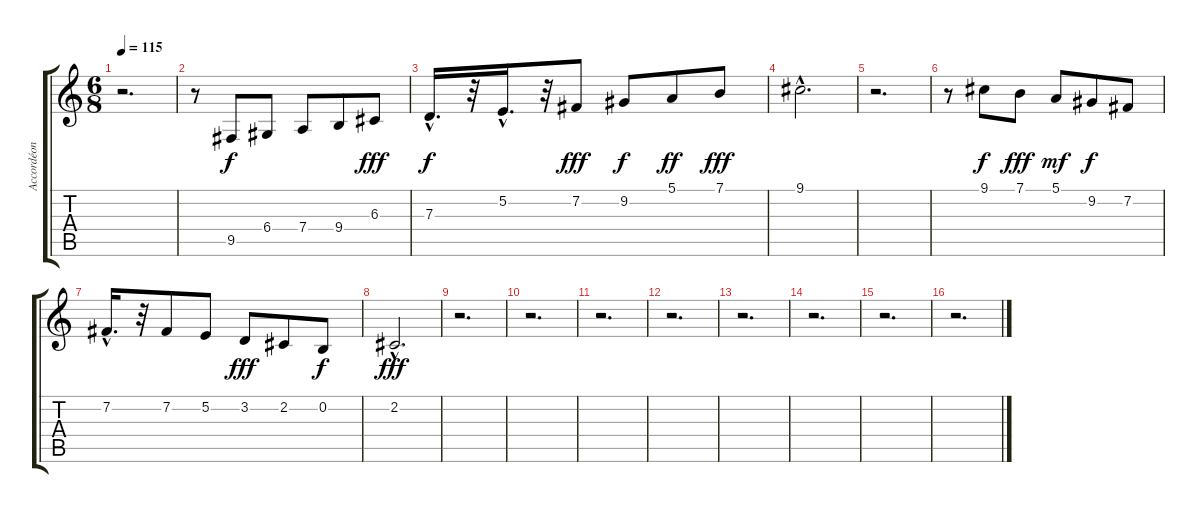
\track ("Accordéon" "Accordéon") {instrument accordion}
\staff {score tabs}
\tuning (E4 B3 G3 D3 A2 E2) {hide}
\ts (6 8)
\tempo 115
\clef g2
\ks c
r.2{d dy f instrument accordion} |
r.8 9.5.8 6.4.8 7.4.8 9.4.8 6.3.8{dy fff} |
7.3{hac}.16{d dy f} r.32 5.2{hac}.16{d} r.32 7.2.8{dy fff} 9.2.8{dy f} 5.1.8{dy ff} 7.1.8{dy fff} |
9.1{hac}.2{d} |
r.2{d} |
r.8 9.1.8{dy f} 7.1.8{dy fff} 5.1.8{dy mf} 9.2.8{dy f} 7.2.8 |
7.2{hac}.16{d} r.32 7.2.8 5.2.8 3.2.8{dy fff} 2.2.8 0.2.8{dy f} |
2.2{hac}.2{d dy fff} |
r.2{d} |
r.2{d} |
r.2{d} |
r.2{d} |
r.2{d} |
r.2{d} |
r.2{d} |
r.2{d}
